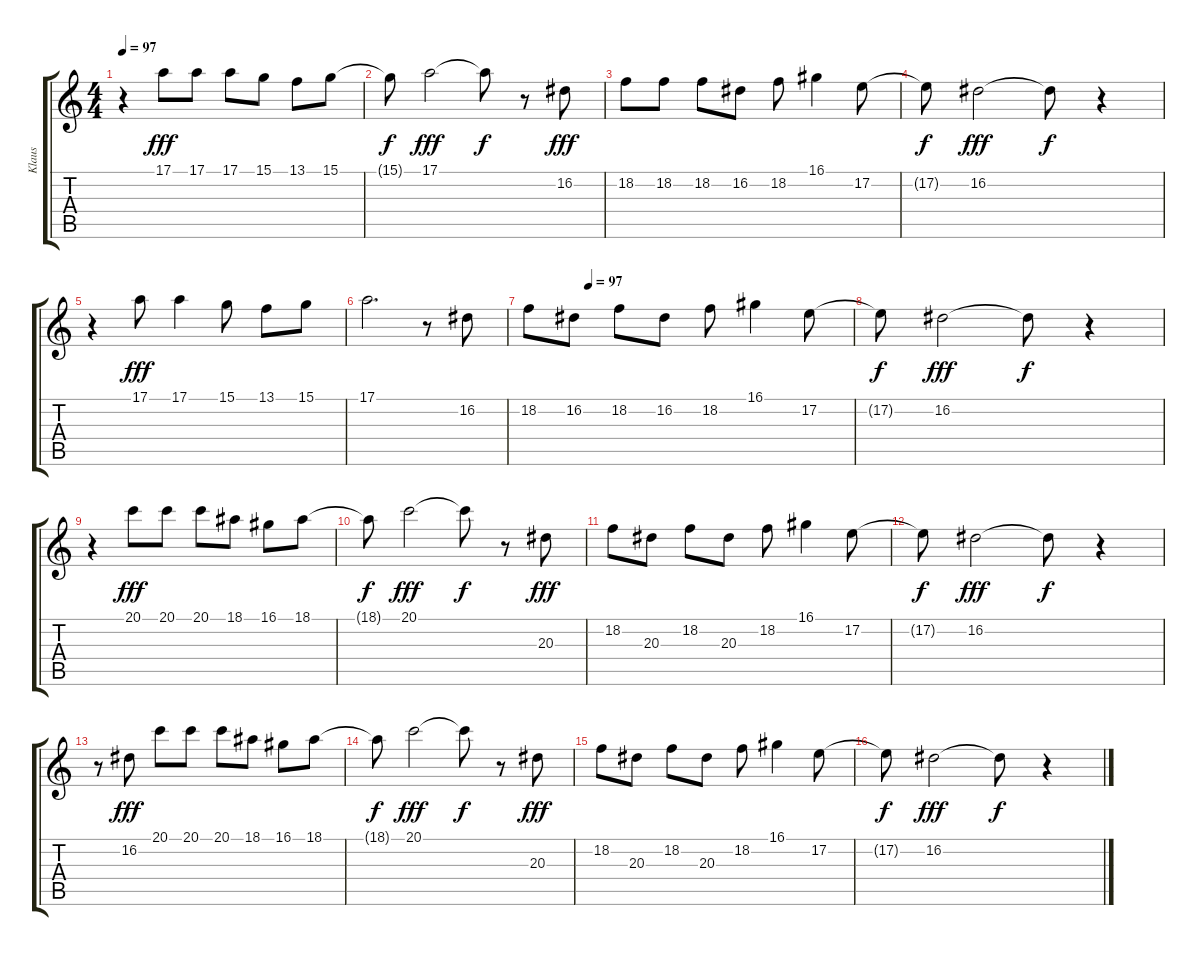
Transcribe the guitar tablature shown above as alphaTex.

\track ("Klaus" "Klaus") {instrument recorder}
\staff {score tabs}
\tuning (E4 B3 G3 D3 A2 E2) {hide}
\ts (4 4)
\tempo 97
\clef g2
\ks c
r.4{dy fff} 17.1.8 17.1.8 17.1.8 15.1.8 13.1.8 15.1.8 |
15.1{t}.8{dy f} 17.1.2{dy fff} 17.1{t}.8{dy f} r.8 16.2.8{dy fff} |
18.2.8 18.2.8 18.2.8 16.2.8 18.2.8 16.1.4 17.2.8 |
17.2{t}.8{dy f} 16.2.2{dy fff} 16.2{t}.8{dy f} r.4 |
r.4 17.1.8{dy fff} 17.1.4 15.1.8 13.1.8 15.1.8 |
17.1.2{d} r.8 16.2.8 |
\tempo (97 0.1875)
18.2.8 16.2.8 18.2.8 16.2.8 18.2.8 16.1.4 17.2.8 |
17.2{t}.8{dy f} 16.2.2{dy fff} 16.2{t}.8{dy f} r.4 |
r.4 20.1.8{dy fff} 20.1.8 20.1.8 18.1.8 16.1.8 18.1.8 |
18.1{t}.8{dy f} 20.1.2{dy fff} 20.1{t}.8{dy f} r.8 20.3.8{dy fff} |
18.2.8 20.3.8 18.2.8 20.3.8 18.2.8 16.1.4 17.2.8 |
17.2{t}.8{dy f} 16.2.2{dy fff} 16.2{t}.8{dy f} r.4 |
r.8 16.2.8{dy fff} 20.1.8 20.1.8 20.1.8 18.1.8 16.1.8 18.1.8 |
18.1{t}.8{dy f} 20.1.2{dy fff} 20.1{t}.8{dy f} r.8 20.3.8{dy fff} |
18.2.8 20.3.8 18.2.8 20.3.8 18.2.8 16.1.4 17.2.8 |
17.2{t}.8{dy f} 16.2.2{dy fff} 16.2{t}.8{dy f} r.4
